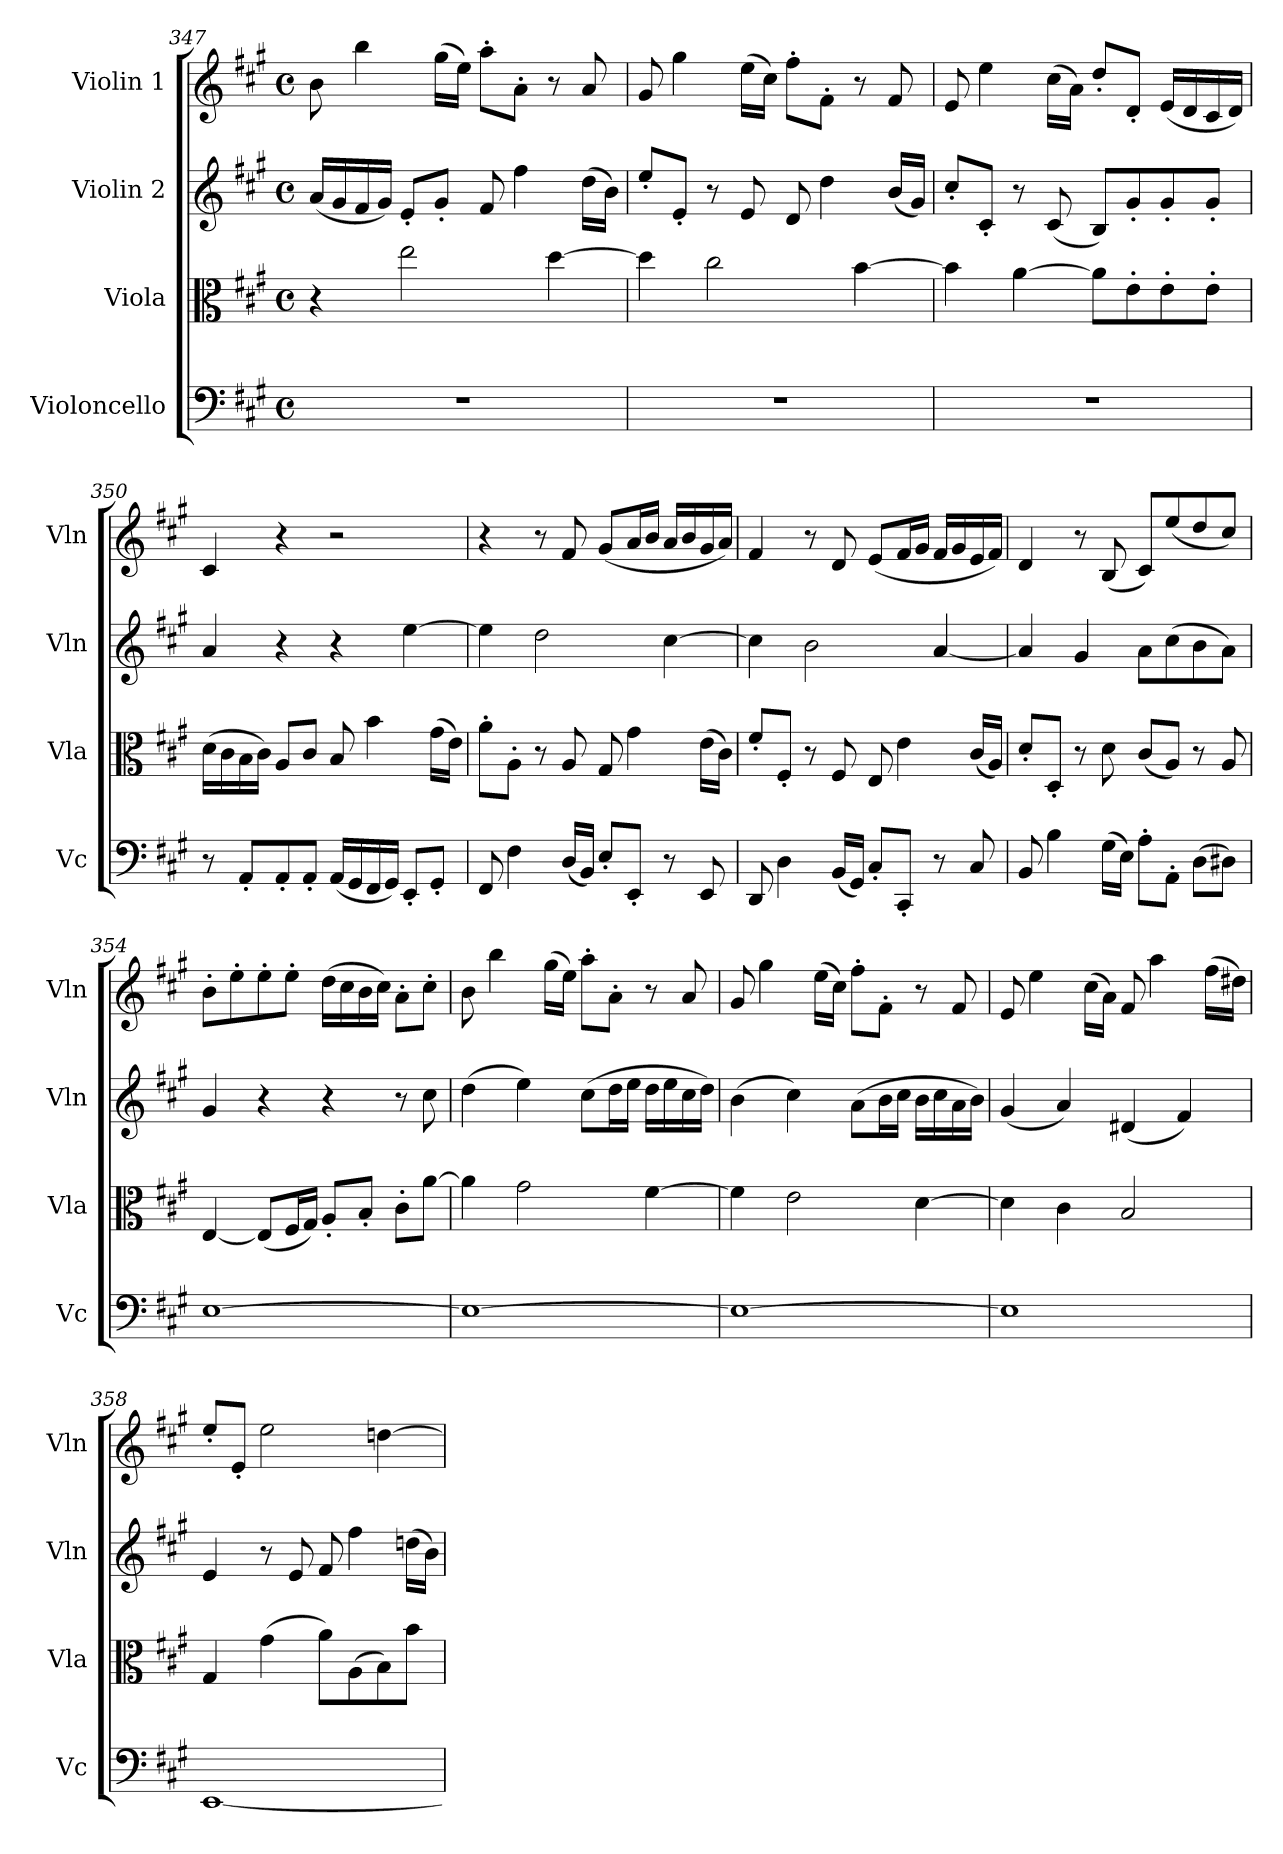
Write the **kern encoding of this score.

**kern	**kern	**kern	**kern
*part4	*part3	*part2	*part1
*staff4	*staff3	*staff2	*staff1
*I"Violoncello	*I"Viola	*I"Violin 2	*I"Violin 1
*I'Vc	*I'Vla	*I'Vln	*I'Vln
!!LO:LB:g=z
*clefF4	*clefC3	*clefG2	*clefG2
*k[f#c#g#]	*k[f#c#g#]	*k[f#c#g#]	*k[f#c#g#]
*M4/4	*M4/4	*M4/4	*M4/4
*met(c)	*met(c)	*met(c)	*met(c)
=347	=347	=347	=347
1r	4r	(<16a/LL	8b\
.	.	16g#/	.
.	.	16f#/	4bb\
.	.	16g#/JJ)	.
.	2ee\	8e'/L	.
.	.	8g#'/J	(>16gg#\LL
.	.	.	16ee\JJ)
.	.	8f#/	8aa'\L
.	.	4ff#\	8a'\J
.	[4dd\	.	8r
.	.	(>16dd\LL	8a/
.	.	16b\JJ)	.
=348	=348	=348	=348
1r	4dd\]	8ee'/L	8g#/
.	.	8e'/J	4gg#\
.	2cc#\	8r	.
.	.	8e/	(>16ee\LL
.	.	.	16cc#\JJ)
.	.	8d/	8ff#'\L
.	.	4dd\	8f#'\J
.	[4b\	.	8r
.	.	(<16b/LL	8f#/
.	.	16g#/JJ)	.
=349	=349	=349	=349
1r	4b\]	8cc#'/L	8e/
.	.	8c#'/J	4ee\
.	[4a\	8r	.
.	.	(<8c#/	(>16cc#\LL
.	.	.	16a\JJ)
.	8a\L]	8B/L)	8dd'/L
.	8e'\	8g#'/	8d'/J
.	8e'\	8g#'/	(<16e/LL
.	.	.	16d/
.	8e'\J	8g#'/J	16c#/
.	.	.	16d/JJ)
=350	=350	=350	=350
8r	(>16d\LL	4a/	4c#/
.	16c#\	.	.
8AA'/L	16B\	.	.
.	16c#\JJ)	.	.
8AA'/	8A/L	4r	4r
8AA'/J	8c#/J	.	.
(<16AA/LL	8B/	4r	2r
16GG#/	.	.	.
16FF#/	4b\	.	.
16GG#/JJ)	.	.	.
8EE'/L	.	[4ee\	.
8GG#'/J	(>16g#\LL	.	.
.	16e\JJ)	.	.
!!LO:PB:g=z
=351	=351	=351	=351
8FF#/	8a'\L	4ee\]	4r
4F#\	8A'\J	.	.
.	8r	2dd\	8r
(<16D/LL	8A/	.	8f#/
16BB/JJ)	.	.	.
8E'/L	8G#/	.	(<8g#/L
8EE'/J	4g#\	.	16a/L
.	.	.	16b/JJ
8r	.	[4cc#\	16a/LL
.	.	.	16b/
8EE/	(>16e\LL	.	16g#/
.	16c#\JJ)	.	16a/JJ)
=352	=352	=352	=352
8DD/	8f#'/L	4cc#\]	4f#/
4D\	8F#'/J	.	.
.	8r	2b\	8r
(<16BB/LL	8F#/	.	8d/
16GG#/JJ)	.	.	.
8C#'/L	8E/	.	(<8e/L
8CC#'/J	4e\	.	16f#/L
.	.	.	16g#/JJ
8r	.	[4a/	16f#/LL
.	.	.	16g#/
8C#/	(<16c#/LL	.	16e/
.	16A/JJ)	.	16f#/JJ)
=353	=353	=353	=353
8BB/	8d'/L	4a/]	4d/
4B\	8D'/J	.	.
.	8r	4g#/	8r
(>16G#\LL	8d\	.	(<8B/
16E\JJ)	.	.	.
8A'\L	(<8c#/L	8a\L	8c#/L)
8AA'\J	8A/J)	(>8cc#\	(<8ee/
(>8D\L	8r	8b\	8dd/
8D#X\J)	8A/	8a\J)	8cc#/J)
=354	=354	=354	=354
[1E	[4E/	4g#/	8b'\L
.	.	.	8ee'\
.	(<8E/L]	4r	8ee'\
.	16F#/L	.	8ee'\J
.	16G#/JJ)	.	.
.	8A'/L	4r	(>16dd\LL
.	.	.	16cc#\
.	8B'/J	.	16b\
.	.	.	16cc#\JJ)
.	8c#'\L	8r	8a'\L
.	[8a\J	8cc#\	8cc#'\J
!!LO:LB:g=z
=355	=355	=355	=355
1E_	4a\]	(>4dd\	8b\
.	.	.	4bb\
.	2g#\	4ee\)	.
.	.	.	(>16gg#\LL
.	.	.	16ee\JJ)
.	.	(>8cc#\L	8aa'\L
.	.	16dd\L	8a'\J
.	.	16ee\JJ	.
.	[4f#\	16dd\LL	8r
.	.	16ee\	.
.	.	16cc#\	8a/
.	.	16dd\JJ)	.
=356	=356	=356	=356
1E_	4f#\]	(>4b\	8g#/
.	.	.	4gg#\
.	2e\	4cc#\)	.
.	.	.	(>16ee\LL
.	.	.	16cc#\JJ)
.	.	(>8a\L	8ff#'\L
.	.	16b\L	8f#'\J
.	.	16cc#\JJ	.
.	[4d\	16b\LL	8r
.	.	16cc#\	.
.	.	16a\	8f#/
.	.	16b\JJ)	.
=357	=357	=357	=357
1E]	4d\]	(<4g#/	8e/
.	.	.	4ee\
.	4c#\	4a/)	.
.	.	.	(>16cc#\LL
.	.	.	16a\JJ)
.	2B/	(<4d#X/	8f#/
.	.	.	4aa\
.	.	4f#/)	.
.	.	.	(>16ff#\LL
.	.	.	16dd#X\JJ)
=358	=358	=358	=358
[1EE	4G#/	4e/	8ee'/L
.	.	.	8e'/J
.	(>4g#\	8r	2ee\
.	.	8e/	.
.	8a\L)	8f#/	.
.	(>8A\	4ff#\	.
.	8B\)	.	[4ddn\
.	8b\J	(>16ddn\LL	.
.	.	16b\JJ)	.
=	=	=	=
*-	*-	*-	*-
